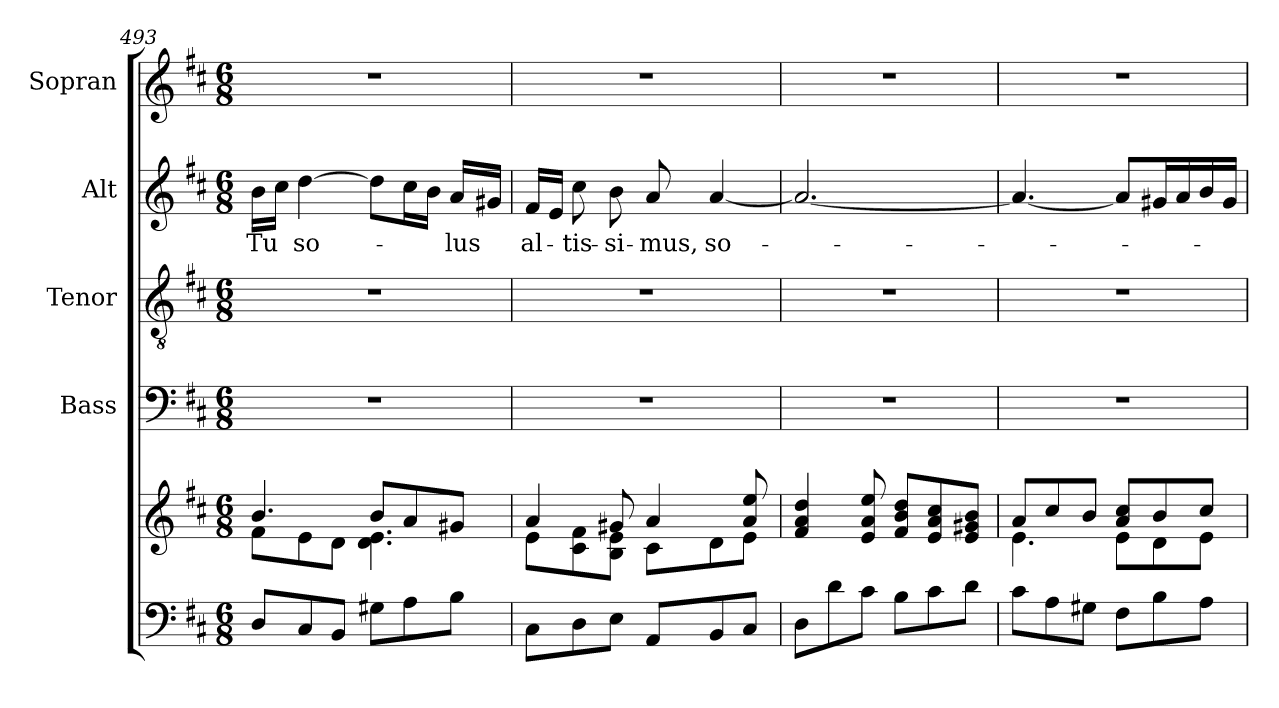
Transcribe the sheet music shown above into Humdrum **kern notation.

**kern	**kern	**kern	**kern	**kern	**text	**kern
*part5	*part5	*part4	*part3	*part2	*part2	*part1
*staff6	*staff5	*staff4	*staff3	*staff2	*staff2	*staff1
*	*	*I"Bass	*I"Tenor	*I"Alt	*	*I"Sopran
*	*	*I'B.	*I'T.	*I'A.	*	*I'S.
!!LO:LB:g=z
*clefF4	*clefG2	*clefF4	*clefGv2	*clefG2	*	*clefG2
*k[f#c#]	*k[f#c#]	*k[f#c#]	*k[f#c#]	*k[f#c#]	*	*k[f#c#]
*D:	*D:	*D:	*D:	*D:	*	*D:
*M6/8	*M6/8	*M6/8	*M6/8	*M6/8	*	*M6/8
=493	=493	=493	=493	=493	=493	=493
*	*^	*	*	*	*	*
!	!	!	!	!	!	!LO:LY:b	!
8D/L	4.b/	8f#\L	2.r	2.r	16b\LL	Tu	2.r
.	.	.	.	.	16cc#\JJ	.	.
!	!	!	!	!	!	!LO:LY:b	!
8C#/	.	8e\	.	.	[4dd\	so-	.
8BB/J	.	8d\J	.	.	.	.	.
8G#X\L	8b/L	4.d\ 4.e\	.	.	8dd\L]	.	.
8A\	8a/	.	.	.	16cc#\L	.	.
.	.	.	.	.	16b\JJ	.	.
!	!	!	!	!	!	!LO:LY:b	!
8B\J	8g#X/J	.	.	.	16a/LL	-lus	.
.	.	.	.	.	16g#X/JJ	.	.
=494	=494	=494	=494	=494	=494	=494	=494
!	!	!	!	!	!	!LO:LY:b	!
8C#\L	4a/	8e\L	2.r	2.r	16f#/LL	al-	2.r
.	.	.	.	.	16e/JJ	.	.
!	!	!	!	!	!	!LO:LY:b	!
8D\	.	8c#\ 8f#\	.	.	8cc#\	-tis-	.
!	!	!	!	!	!	!LO:LY:b	!
8E\J	8g#X/	8B\ 8e\J	.	.	8b\	-si-	.
!	!	!	!	!	!	!LO:LY:b	!
8AA/L	4a/	8c#\L	.	.	8a/	-mus,	.
!	!	!	!	!	!	!LO:LY:b	!
8BB/	.	8d\	.	.	[4a/	so-	.
8C#/J	8a/ 8ee/	8e\J	.	.	.	.	.
*	*v	*v	*	*	*	*	*
=495	=495	=495	=495	=495	=495	=495
8D\L	4f#/ 4a/ 4dd/	2.r	2.r	2.a/_	.	2.r
8d\	.	.	.	.	.	.
8c#\J	8e/ 8a/ 8ee/	.	.	.	.	.
8B\L	8f#/ 8b/ 8dd/L	.	.	.	.	.
8c#\	8e/ 8a/ 8cc#/	.	.	.	.	.
8d\J	8e/ 8g#X/ 8b/J	.	.	.	.	.
=496	=496	=496	=496	=496	=496	=496
*	*^	*	*	*	*	*
8c#\L	8a/L	4.e\	2.r	2.r	4.a/_	.	2.r
8A\	8cc#/	.	.	.	.	.	.
8G#X\J	8b/J	.	.	.	.	.	.
8F#\L	8a/ 8cc#/L	8e\L	.	.	8a/L]	.	.
8B\	8b/	8d\	.	.	16g#X/L	.	.
.	.	.	.	.	16a/	.	.
8A\J	8cc#/J	8e\J	.	.	16b/	.	.
.	.	.	.	.	16g#/JJ	.	.
*	*v	*v	*	*	*	*	*
=	=	=	=	=	=	=
*-	*-	*-	*-	*-	*-	*-
